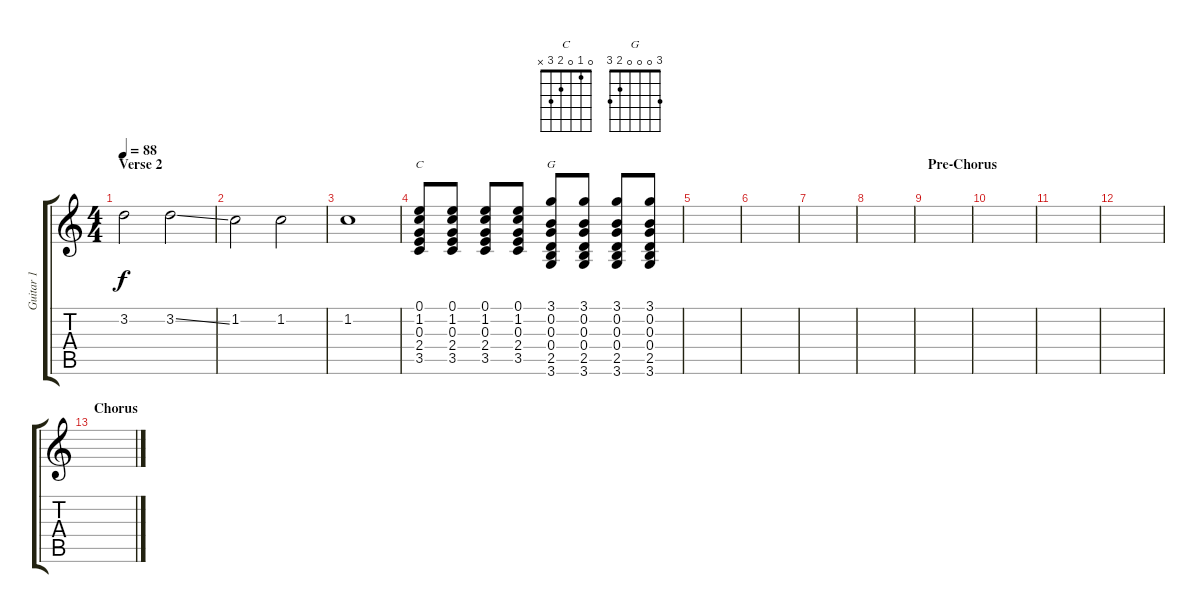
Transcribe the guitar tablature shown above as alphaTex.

\track ("Guitar 1" "Guitar 1") {instrument electricguitarclean}
\staff {score tabs}
\tuning (E4 B3 G3 D3 A2 E2) {hide}
\chord ("C" 0 1 0 2 3 x)
\chord ("G" 3 0 0 0 2 3)
\ts (4 4)
\section ("" "Verse 2")
\tempo 88
\clef g2
\ks c
3.2.2{dy f} 3.2{ss}.2 |
1.2.2 1.2.2 |
1.2.1 |
(0.1 1.2 0.3 2.4 3.5).8{ch "C"} (0.1 1.2 0.3 2.4 3.5).8 (0.1 1.2 0.3 2.4 3.5).8 (0.1 1.2 0.3 2.4 3.5).8 (3.1 0.2 0.3 0.4 2.5 3.6).8{ch "G"} (3.1 0.2 0.3 0.4 2.5 3.6).8 (3.1 0.2 0.3 0.4 2.5 3.6).8 (3.1 0.2 0.3 0.4 2.5 3.6).8 |
|
|
|
|
\section ("" "Pre-Chorus")
|
|
|
|
\section ("" "Chorus")
